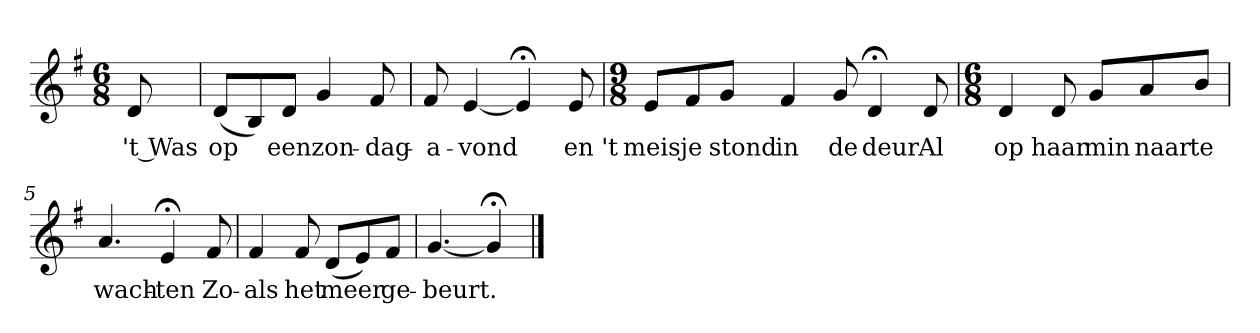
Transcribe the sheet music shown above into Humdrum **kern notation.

**kern	**text
*part1	*part1
*staff1	*staff1
*k[f#]	*
*G:	*
*M6/8	*
*MM120	*
=	=
8d	't Was
=1	=1
(8dL	op
8B)	.
8dJ	een
4g	zon-
8f#	-dag-
=2	=2
8f#	-a-
[4e	-vond
4e;<]	.
8e	en 't
=3	=3
*M9/8	*
8eL	meis
8f#	je
8gJ	stond
4f#	in
8g	de
4d;<	deur
8d	Al
=4	=4
*M6/8	*
4d	op
8d	haar
8gL	min
8a	naar
8bJ	te
=5	=5
4.a	wach-
4e;<	-ten
8f#	Zo-
=6	=6
4f#	-als
8f#	het
(8dL	meer
8e)	.
8f#J	ge-
=7	=7
[4.g	-beurt.
4g;<]	.
==	==
*-	*-
